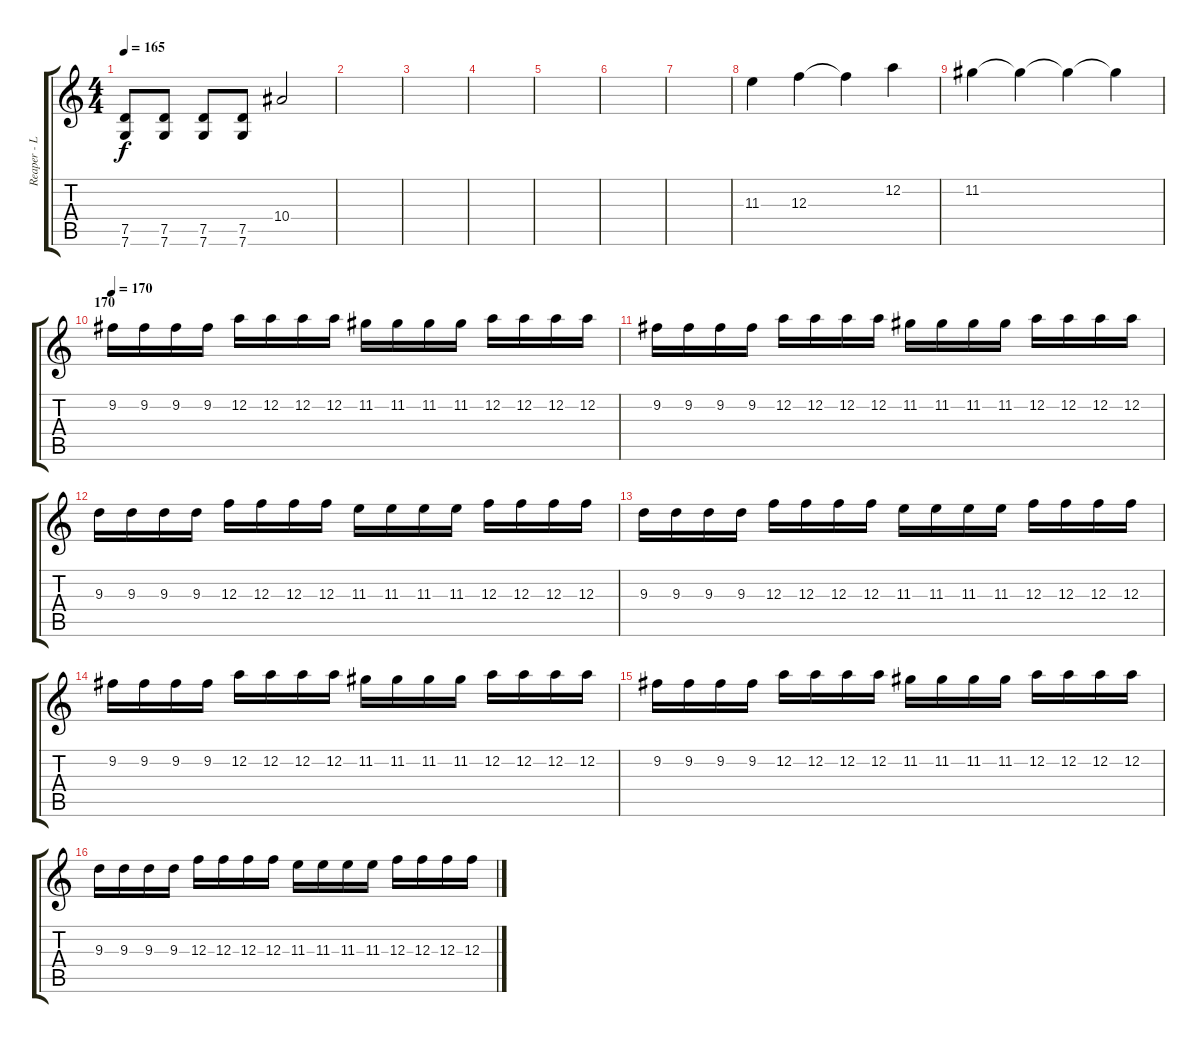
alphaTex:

\track ("Reaper - Left" "Reaper - L") {instrument overdrivenguitar}
\staff {score tabs}
\tuning (D4 A3 F3 C3 G2 C2) {hide}
\ts (4 4)
\tempo 165
\clef g2
\ks c
(7.5 7.6).8{dy f} (7.5 7.6).8 (7.5 7.6).8 (7.5 7.6).8 10.4.2 |
|
|
|
|
|
|
11.3.4 12.3.4 12.3{t}.4 12.2.4 |
11.2.4 11.2{t}.4 11.2{t}.4 11.2{t}.4 |
\section ("" "170")
\tempo 170
9.2.16{volume 14} 9.2.16 9.2.16 9.2.16 12.2.16 12.2.16 12.2.16 12.2.16 11.2.16 11.2.16 11.2.16 11.2.16 12.2.16 12.2.16 12.2.16 12.2.16 |
9.2.16 9.2.16 9.2.16 9.2.16 12.2.16 12.2.16 12.2.16 12.2.16 11.2.16 11.2.16 11.2.16 11.2.16 12.2.16 12.2.16 12.2.16 12.2.16 |
9.3.16 9.3.16 9.3.16 9.3.16 12.3.16 12.3.16 12.3.16 12.3.16 11.3.16 11.3.16 11.3.16 11.3.16 12.3.16 12.3.16 12.3.16 12.3.16 |
9.3.16 9.3.16 9.3.16 9.3.16 12.3.16 12.3.16 12.3.16 12.3.16 11.3.16 11.3.16 11.3.16 11.3.16 12.3.16 12.3.16 12.3.16 12.3.16 |
9.2.16 9.2.16 9.2.16 9.2.16 12.2.16 12.2.16 12.2.16 12.2.16 11.2.16 11.2.16 11.2.16 11.2.16 12.2.16 12.2.16 12.2.16 12.2.16 |
9.2.16 9.2.16 9.2.16 9.2.16 12.2.16 12.2.16 12.2.16 12.2.16 11.2.16 11.2.16 11.2.16 11.2.16 12.2.16 12.2.16 12.2.16 12.2.16 |
9.3.16 9.3.16 9.3.16 9.3.16 12.3.16 12.3.16 12.3.16 12.3.16 11.3.16 11.3.16 11.3.16 11.3.16 12.3.16 12.3.16 12.3.16 12.3.16
